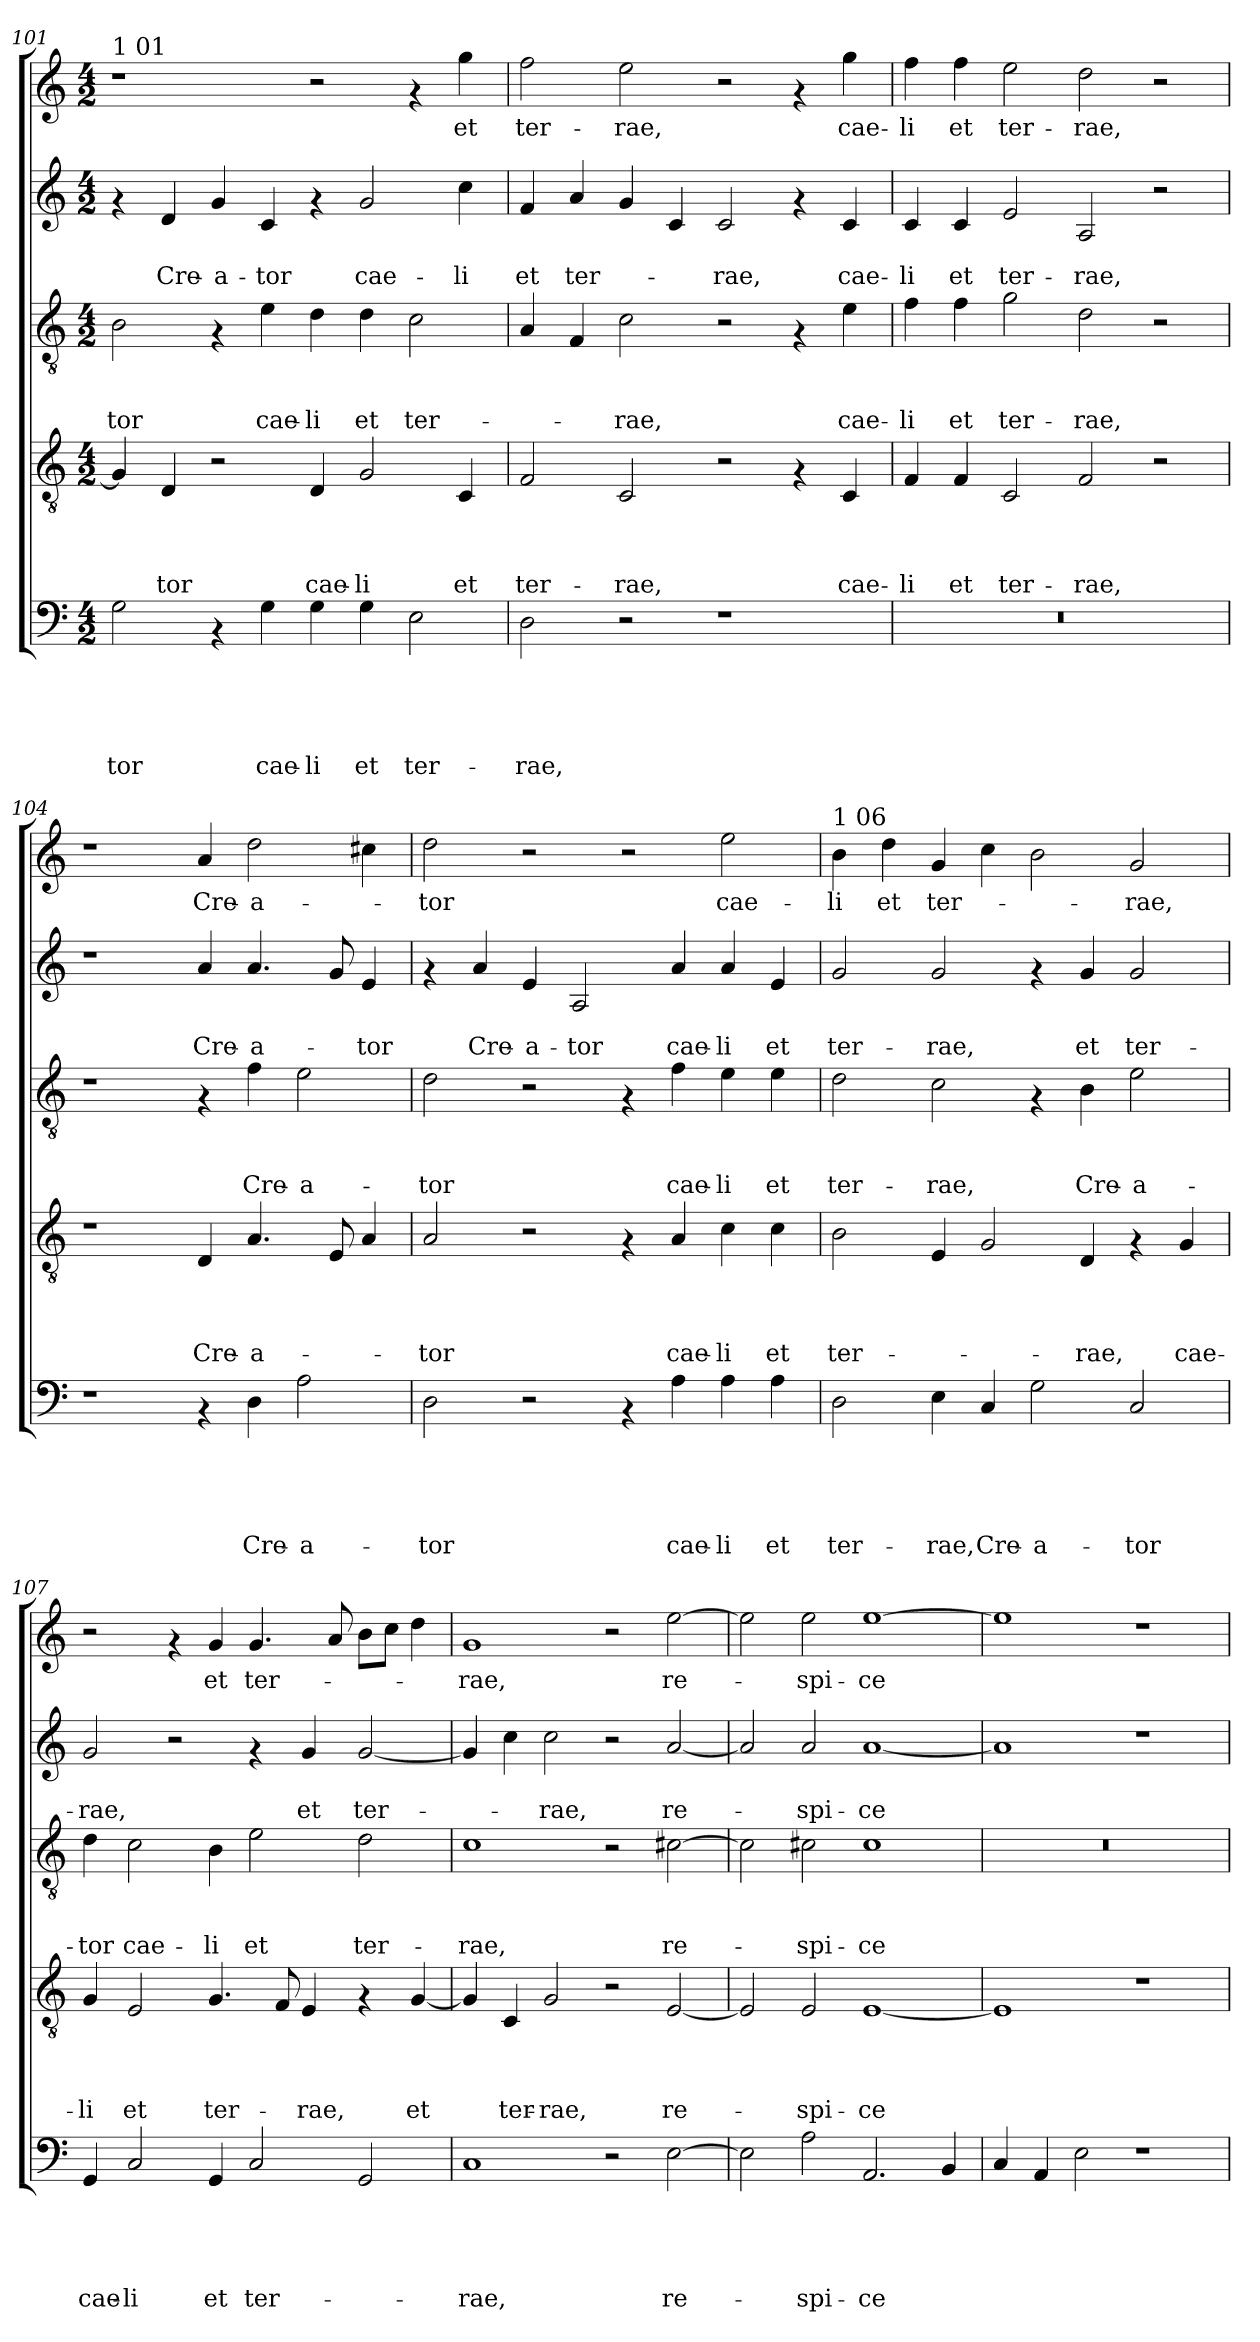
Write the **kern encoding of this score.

**kern	**text	**text	**text	**text	**text	**kern	**text	**text	**text	**text	**kern	**text	**text	**text	**kern	**text	**text	**kern	**text
*part5	*part5	*part5	*part5	*part5	*part5	*part4	*part4	*part4	*part4	*part4	*part3	*part3	*part3	*part3	*part2	*part2	*part2	*part1	*part1
*staff5	*staff5	*staff5	*staff5	*staff5	*staff5	*staff4	*staff4	*staff4	*staff4	*staff4	*staff3	*staff3	*staff3	*staff3	*staff2	*staff2	*staff2	*staff1	*staff1
!!LO:LB:g=z
*clefF4	*	*	*	*	*	*clefGv2	*	*	*	*	*clefGv2	*	*	*	*clefG2	*	*	*clefG2	*
*k[]	*	*	*	*	*	*k[]	*	*	*	*	*k[]	*	*	*	*k[]	*	*	*k[]	*
*C:	*	*	*	*	*	*C:	*	*	*	*	*C:	*	*	*	*C:	*	*	*C:	*
*M4/2	*	*	*	*	*	*M4/2	*	*	*	*	*M4/2	*	*	*	*M4/2	*	*	*M4/2	*
=101	=101	=101	=101	=101	=101	=101	=101	=101	=101	=101	=101	=101	=101	=101	=101	=101	=101	=101	=101
!	!	!	!	!	!	!	!	!	!	!	!	!	!	!	!	!	!	!LO:TX:a:t=1 01	!
!	!	!	!	!	!LO:LY:b	!	!	!	!	!	!	!	!	!LO:LY:b	!	!	!	!	!
2G\	.	.	.	.	-tor	4G/]	.	.	.	.	2B\	.	.	-tor	4rf	.	.	1r	.
!	!	!	!	!	!	!	!	!	!	!LO:LY:b	!	!	!	!	!	!	!LO:LY:b	!	!
.	.	.	.	.	.	4D/	.	.	.	-tor	.	.	.	.	4d/	.	Cre-	.	.
!	!	!	!	!	!	!	!	!	!	!	!	!	!	!	!	!	!LO:LY:b	!	!
4rAA	.	.	.	.	.	2r	.	.	.	.	4rF	.	.	.	4g/	.	-a-	.	.
!	!	!	!	!	!LO:LY:b	!	!	!	!	!	!	!	!	!LO:LY:b	!	!	!LO:LY:b	!	!
4G\	.	.	.	.	cae-	.	.	.	.	.	4e\	.	.	cae-	4c/	.	-tor	.	.
!	!	!	!	!	!LO:LY:b	!	!	!	!	!LO:LY:b	!	!	!	!LO:LY:b	!	!	!	!	!
4G\	.	.	.	.	-li	4D/	.	.	.	cae-	4d\	.	.	-li	4rf	.	.	2r	.
!	!	!	!	!	!LO:LY:b	!	!	!	!	!LO:LY:b	!	!	!	!LO:LY:b	!	!	!LO:LY:b	!	!
4G\	.	.	.	.	et	2G/	.	.	.	-li	4d\	.	.	et	2g/	.	cae-	.	.
!	!	!	!	!	!LO:LY:b	!	!	!	!	!	!	!	!	!LO:LY:b	!	!	!	!	!
2E\	.	.	.	.	ter-	.	.	.	.	.	2c\	.	.	ter-	.	.	.	4rf	.
!	!	!	!	!	!	!	!	!	!	!LO:LY:b	!	!	!	!	!	!	!LO:LY:b	!	!LO:LY:b
.	.	.	.	.	.	4C/	.	.	.	et	.	.	.	.	4cc\	.	-li	4gg\	et
=102	=102	=102	=102	=102	=102	=102	=102	=102	=102	=102	=102	=102	=102	=102	=102	=102	=102	=102	=102
!	!	!	!	!	!LO:LY:b	!	!	!	!	!LO:LY:b	!	!	!	!	!	!	!LO:LY:b	!	!LO:LY:b
2D\	.	.	.	.	-rae,	2F/	.	.	.	ter-	4A/	.	.	.	4f/	.	et	2ff\	ter-
!	!	!	!	!	!	!	!	!	!	!	!	!	!	!	!	!	!LO:LY:b	!	!
.	.	.	.	.	.	.	.	.	.	.	4F/	.	.	.	4a/	.	ter-	.	.
!	!	!	!	!	!	!	!	!	!	!LO:LY:b	!	!	!	!LO:LY:b	!	!	!	!	!LO:LY:b
2r	.	.	.	.	.	2C/	.	.	.	-rae,	2c\	.	.	-rae,	4g/	.	.	2ee\	-rae,
.	.	.	.	.	.	.	.	.	.	.	.	.	.	.	4c/	.	.	.	.
!	!	!	!	!	!	!	!	!	!	!	!	!	!	!	!	!	!LO:LY:b	!	!
1r	.	.	.	.	.	2r	.	.	.	.	2r	.	.	.	2c/	.	-rae,	2r	.
.	.	.	.	.	.	4rF	.	.	.	.	4rF	.	.	.	4rf	.	.	4rf	.
!	!	!	!	!	!	!	!	!	!	!LO:LY:b	!	!	!	!LO:LY:b	!	!	!LO:LY:b	!	!LO:LY:b
.	.	.	.	.	.	4C/	.	.	.	cae-	4e\	.	.	cae-	4c/	.	cae-	4gg\	cae-
=103	=103	=103	=103	=103	=103	=103	=103	=103	=103	=103	=103	=103	=103	=103	=103	=103	=103	=103	=103
!	!	!	!	!	!	!	!	!	!	!LO:LY:b	!	!	!	!LO:LY:b	!	!	!LO:LY:b	!	!LO:LY:b
0r	.	.	.	.	.	4F/	.	.	.	-li	4f\	.	.	-li	4c/	.	-li	4ff\	-li
!	!	!	!	!	!	!	!	!	!	!LO:LY:b	!	!	!	!LO:LY:b	!	!	!LO:LY:b	!	!LO:LY:b
.	.	.	.	.	.	4F/	.	.	.	et	4f\	.	.	et	4c/	.	et	4ff\	et
!	!	!	!	!	!	!	!	!	!	!LO:LY:b	!	!	!	!LO:LY:b	!	!	!LO:LY:b	!	!LO:LY:b
.	.	.	.	.	.	2C/	.	.	.	ter-	2g\	.	.	ter-	2e/	.	ter-	2ee\	ter-
!	!	!	!	!	!	!	!	!	!	!LO:LY:b	!	!	!	!LO:LY:b	!	!	!LO:LY:b	!	!LO:LY:b
.	.	.	.	.	.	2F/	.	.	.	-rae,	2d\	.	.	-rae,	2A/	.	-rae,	2dd\	-rae,
.	.	.	.	.	.	2r	.	.	.	.	2r	.	.	.	2r	.	.	2r	.
=104	=104	=104	=104	=104	=104	=104	=104	=104	=104	=104	=104	=104	=104	=104	=104	=104	=104	=104	=104
1r	.	.	.	.	.	1r	.	.	.	.	1r	.	.	.	1r	.	.	1r	.
!	!	!	!	!	!	!	!	!	!	!LO:LY:b	!	!	!	!	!	!	!LO:LY:b	!	!LO:LY:b
4rAA	.	.	.	.	.	4D/	.	.	.	Cre-	4rF	.	.	.	4a/	.	Cre-	4a/	Cre-
!	!	!	!	!	!LO:LY:b	!	!	!	!	!LO:LY:b	!	!	!	!LO:LY:b	!	!	!LO:LY:b	!	!LO:LY:b
4D\	.	.	.	.	Cre-	4.A/	.	.	.	-a-	4f\	.	.	Cre-	4.a/	.	-a-	2dd\	-a-
!	!	!	!	!	!LO:LY:b	!	!	!	!	!	!	!	!	!LO:LY:b	!	!	!	!	!
2A\	.	.	.	.	-a-	.	.	.	.	.	2e\	.	.	-a-	.	.	.	.	.
.	.	.	.	.	.	8E/	.	.	.	.	.	.	.	.	8g/	.	.	.	.
!	!	!	!	!	!	!	!	!	!	!	!	!	!	!	!	!	!LO:LY:b	!	!
.	.	.	.	.	.	4A/	.	.	.	.	.	.	.	.	4e/	.	-tor	4cc#X\	.
=105	=105	=105	=105	=105	=105	=105	=105	=105	=105	=105	=105	=105	=105	=105	=105	=105	=105	=105	=105
!	!	!	!	!	!LO:LY:b	!	!	!	!	!LO:LY:b	!	!	!	!LO:LY:b	!	!	!	!	!LO:LY:b
2D\	.	.	.	.	-tor	2A/	.	.	.	-tor	2d\	.	.	-tor	4rf	.	.	2dd\	-tor
!	!	!	!	!	!	!	!	!	!	!	!	!	!	!	!	!	!LO:LY:b	!	!
.	.	.	.	.	.	.	.	.	.	.	.	.	.	.	4a/	.	Cre-	.	.
!	!	!	!	!	!	!	!	!	!	!	!	!	!	!	!	!	!LO:LY:b	!	!
2r	.	.	.	.	.	2r	.	.	.	.	2r	.	.	.	4e/	.	-a-	2r	.
!	!	!	!	!	!	!	!	!	!	!	!	!	!	!	!	!	!LO:LY:b	!	!
.	.	.	.	.	.	.	.	.	.	.	.	.	.	.	2A/	.	-tor	.	.
4rAA	.	.	.	.	.	4rF	.	.	.	.	4rF	.	.	.	.	.	.	2r	.
!	!	!	!	!	!LO:LY:b	!	!	!	!	!LO:LY:b	!	!	!	!LO:LY:b	!	!	!LO:LY:b	!	!
4A\	.	.	.	.	cae-	4A/	.	.	.	cae-	4f\	.	.	cae-	4a/	.	cae-	.	.
!	!	!	!	!	!LO:LY:b	!	!	!	!	!LO:LY:b	!	!	!	!LO:LY:b	!	!	!LO:LY:b	!	!LO:LY:b
4A\	.	.	.	.	-li	4c\	.	.	.	-li	4e\	.	.	-li	4a/	.	-li	2ee\	cae-
!	!	!	!	!	!LO:LY:b	!	!	!	!	!LO:LY:b	!	!	!	!LO:LY:b	!	!	!LO:LY:b	!	!
4A\	.	.	.	.	et	4c\	.	.	.	et	4e\	.	.	et	4e/	.	et	.	.
!!LO:PB:g=z
=106	=106	=106	=106	=106	=106	=106	=106	=106	=106	=106	=106	=106	=106	=106	=106	=106	=106	=106	=106
!	!	!	!	!	!	!	!	!	!	!	!	!	!	!	!	!	!	!LO:TX:a:t=1 06	!
!	!	!	!	!	!LO:LY:b	!	!	!	!	!LO:LY:b	!	!	!	!LO:LY:b	!	!	!LO:LY:b	!	!LO:LY:b
2D\	.	.	.	.	ter-	2B\	.	.	.	ter-	2d\	.	.	ter-	2g/	.	ter-	4b\	-li
!	!	!	!	!	!	!	!	!	!	!	!	!	!	!	!	!	!	!	!LO:LY:b
.	.	.	.	.	.	.	.	.	.	.	.	.	.	.	.	.	.	4dd\	et
!	!	!	!	!	!LO:LY:b	!	!	!	!	!	!	!	!	!LO:LY:b	!	!	!LO:LY:b	!	!LO:LY:b
4E\	.	.	.	.	-rae,	4E/	.	.	.	.	2c\	.	.	-rae,	2g/	.	-rae,	4g/	ter-
!	!	!	!	!	!LO:LY:b	!	!	!	!	!	!	!	!	!	!	!	!	!	!
4C/	.	.	.	.	Cre-	2G/	.	.	.	.	.	.	.	.	.	.	.	4cc\	.
!	!	!	!	!	!LO:LY:b	!	!	!	!	!	!	!	!	!	!	!	!	!	!
2G\	.	.	.	.	-a-	.	.	.	.	.	4rF	.	.	.	4rf	.	.	2b\	.
!	!	!	!	!	!	!	!	!	!	!LO:LY:b	!	!	!	!LO:LY:b	!	!	!LO:LY:b	!	!
.	.	.	.	.	.	4D/	.	.	.	-rae,	4B\	.	.	Cre-	4g/	.	et	.	.
!	!	!	!	!	!LO:LY:b	!	!	!	!	!	!	!	!	!LO:LY:b	!	!	!LO:LY:b	!	!LO:LY:b
2C/	.	.	.	.	-tor	4rF	.	.	.	.	2e\	.	.	-a-	2g/	.	ter-	2g/	-rae,
!	!	!	!	!	!	!	!	!	!	!LO:LY:b	!	!	!	!	!	!	!	!	!
.	.	.	.	.	.	4G/	.	.	.	cae-	.	.	.	.	.	.	.	.	.
=107	=107	=107	=107	=107	=107	=107	=107	=107	=107	=107	=107	=107	=107	=107	=107	=107	=107	=107	=107
!	!	!	!	!	!LO:LY:b	!	!	!	!	!LO:LY:b	!	!	!	!LO:LY:b	!	!	!LO:LY:b	!	!
4GG/	.	.	.	.	cae-	4G/	.	.	.	-li	4d\	.	.	-tor	2g/	.	-rae,	2r	.
!	!	!	!	!	!LO:LY:b	!	!	!	!	!LO:LY:b	!	!	!	!LO:LY:b	!	!	!	!	!
2C/	.	.	.	.	-li	2E/	.	.	.	et	2c\	.	.	cae-	.	.	.	.	.
.	.	.	.	.	.	.	.	.	.	.	.	.	.	.	2r	.	.	4rf	.
!	!	!	!	!	!LO:LY:b	!	!	!	!	!LO:LY:b	!	!	!	!LO:LY:b	!	!	!	!	!LO:LY:b
4GG/	.	.	.	.	et	4.G/	.	.	.	ter-	4B\	.	.	-li	.	.	.	4g/	et
!	!	!	!	!	!LO:LY:b	!	!	!	!	!	!	!	!	!LO:LY:b	!	!	!	!	!LO:LY:b
2C/	.	.	.	.	ter-	.	.	.	.	.	2e\	.	.	et	4rf	.	.	4.g/	ter-
.	.	.	.	.	.	8F/	.	.	.	.	.	.	.	.	.	.	.	.	.
!	!	!	!	!	!	!	!	!	!	!LO:LY:b	!	!	!	!	!	!	!LO:LY:b	!	!
.	.	.	.	.	.	4E/	.	.	.	-rae,	.	.	.	.	4g/	.	et	.	.
.	.	.	.	.	.	.	.	.	.	.	.	.	.	.	.	.	.	8a/	.
!	!	!	!	!	!	!	!	!	!	!	!	!	!	!LO:LY:b	!	!	!LO:LY:b	!	!
2GG/	.	.	.	.	.	4rF	.	.	.	.	2d\	.	.	ter-	[<2g/	.	ter-	8b\L	.
.	.	.	.	.	.	.	.	.	.	.	.	.	.	.	.	.	.	8cc\J	.
!	!	!	!	!	!	!	!	!	!	!LO:LY:b	!	!	!	!	!	!	!	!	!
.	.	.	.	.	.	[<4G/	.	.	.	et	.	.	.	.	.	.	.	4dd\	.
=108	=108	=108	=108	=108	=108	=108	=108	=108	=108	=108	=108	=108	=108	=108	=108	=108	=108	=108	=108
!	!	!	!	!	!LO:LY:b	!	!	!	!	!	!	!	!	!LO:LY:b	!	!	!	!	!LO:LY:b
1C	.	.	.	.	-rae,	4G/]	.	.	.	.	1c	.	.	-rae,	4g/]	.	.	1g	-rae,
!	!	!	!	!	!	!	!	!	!	!LO:LY:b	!	!	!	!	!	!	!	!	!
.	.	.	.	.	.	4C/	.	.	.	ter-	.	.	.	.	4cc\	.	.	.	.
!	!	!	!	!	!	!	!	!	!	!LO:LY:b	!	!	!	!	!	!	!LO:LY:b	!	!
.	.	.	.	.	.	2G/	.	.	.	-rae,	.	.	.	.	2cc\	.	-rae,	.	.
2r	.	.	.	.	.	2r	.	.	.	.	2r	.	.	.	2r	.	.	2r	.
!	!	!	!	!	!LO:LY:b	!	!	!	!	!LO:LY:b	!	!	!	!LO:LY:b	!	!	!LO:LY:b	!	!LO:LY:b
[>2E\	.	.	.	.	re-	[<2E/	.	.	.	re-	[>2c#X\	.	.	re-	[<2a/	.	re-	[>2ee\	re-
=109	=109	=109	=109	=109	=109	=109	=109	=109	=109	=109	=109	=109	=109	=109	=109	=109	=109	=109	=109
2E\]	.	.	.	.	.	2E/]	.	.	.	.	2c#\]	.	.	.	2a/]	.	.	2ee\]	.
!	!	!	!	!	!LO:LY:b	!	!	!	!	!LO:LY:b	!	!	!	!LO:LY:b	!	!	!LO:LY:b	!	!LO:LY:b
2A\	.	.	.	.	-spi-	2E/	.	.	.	-spi-	2c#X\	.	.	-spi-	2a/	.	-spi-	2ee\	-spi-
!	!	!	!	!	!LO:LY:b	!	!	!	!	!LO:LY:b	!	!	!	!LO:LY:b	!	!	!LO:LY:b	!	!LO:LY:b
2.AA/	.	.	.	.	-ce	[<1E	.	.	.	-ce	1c#	.	.	-ce	[<1a	.	-ce	[>1ee	-ce
4BB/	.	.	.	.	.	.	.	.	.	.	.	.	.	.	.	.	.	.	.
=110	=110	=110	=110	=110	=110	=110	=110	=110	=110	=110	=110	=110	=110	=110	=110	=110	=110	=110	=110
4C/	.	.	.	.	.	1E]	.	.	.	.	0r	.	.	.	1a]	.	.	1ee]	.
4AA/	.	.	.	.	.	.	.	.	.	.	.	.	.	.	.	.	.	.	.
2E\	.	.	.	.	.	.	.	.	.	.	.	.	.	.	.	.	.	.	.
1r	.	.	.	.	.	1r	.	.	.	.	.	.	.	.	1r	.	.	1r	.
=	=	=	=	=	=	=	=	=	=	=	=	=	=	=	=	=	=	=	=
*-	*-	*-	*-	*-	*-	*-	*-	*-	*-	*-	*-	*-	*-	*-	*-	*-	*-	*-	*-
